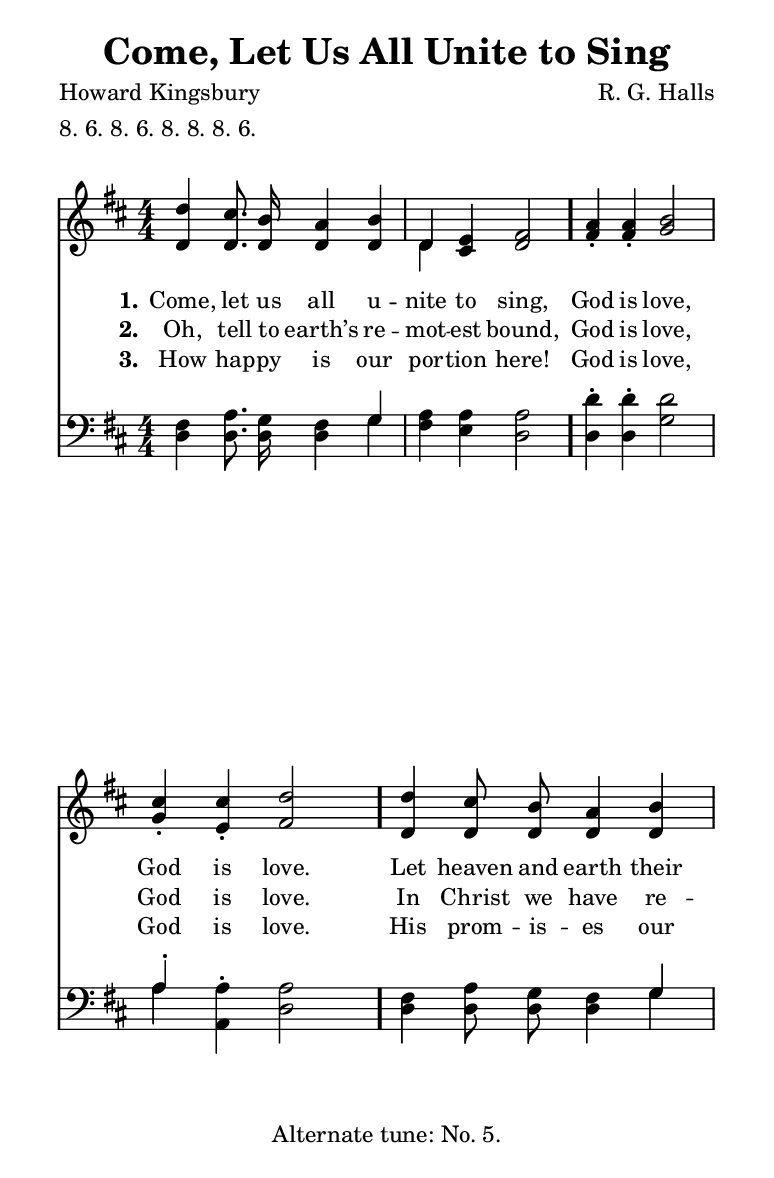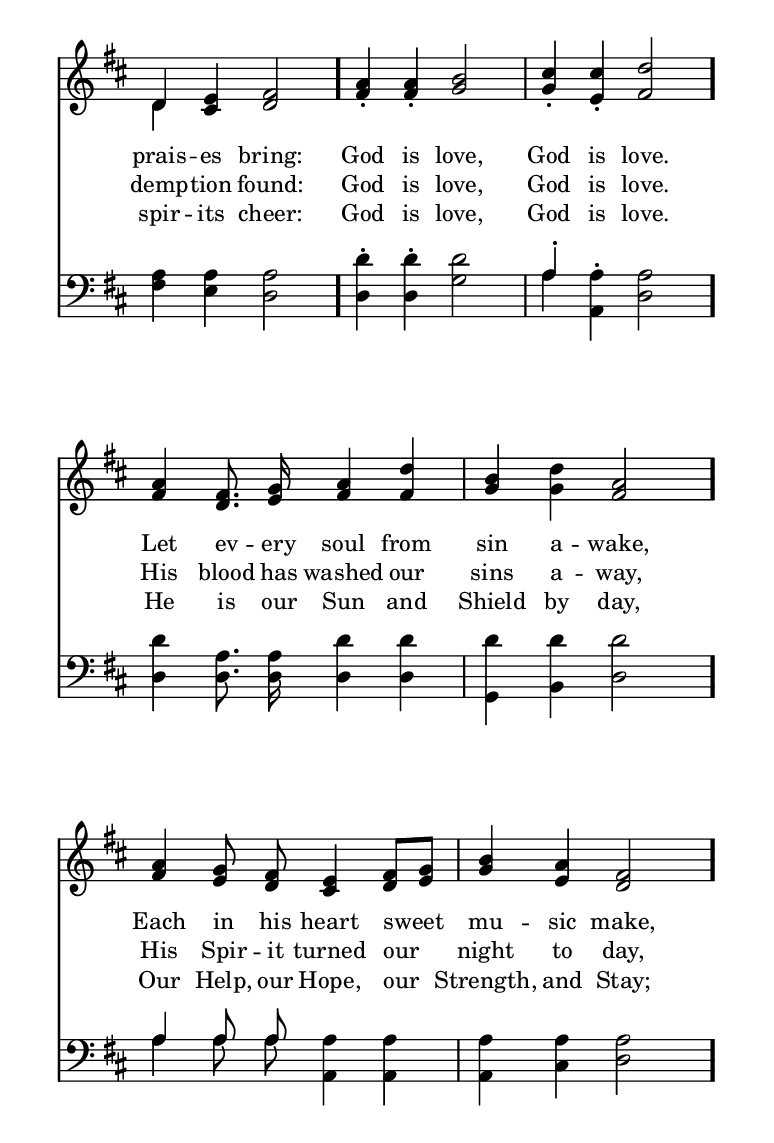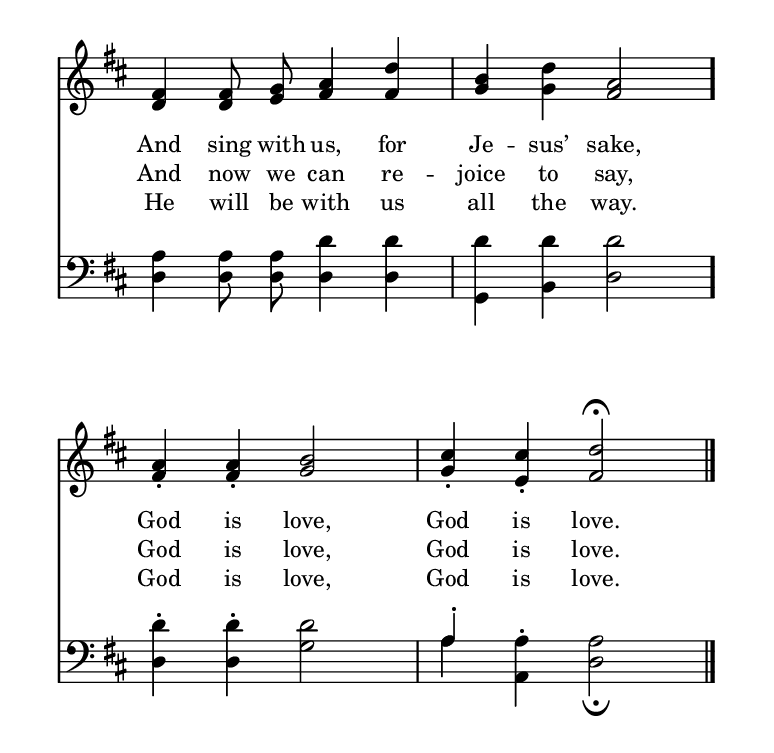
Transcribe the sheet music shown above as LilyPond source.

\include "common/global.ily"
\paper {
  \include "common/paper.ily"
  oddFooterMarkup = \markup { \fill-line { \on-the-fly \first-page "Alternate tune: No. 5." } }
}

\header{
  %gospel
  hymnnumber = "71"
  title = "Come, Let Us All Unite to Sing"
  tunename = "Christ for Me"
  meter = "8. 6. 8. 6. 8. 8. 8. 6." % original has 8. 3. 8. 3. 8. 8. 3.
  poet = "Howard Kingsbury"
  composer = "R. G. Halls"
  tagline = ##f
}

% for fermata in MIDI
ta = { \tempo 4=90 }
tb = { \tempo 4=45 }

patternAA = { \ta c4 c8. c16 c4 c4      | c4 c4 c2 }
patternAB = { \ta c4 c8  c8  c4 c4      | c4 c4 c2 }
patternAC = { \ta c4 c8  c8  c4 c8[ c8] | c4 c4 c2 }

patternBA = { \ta c4 c4 c2 | c4 c4 c2 }

global = {
  \include "common/overrides.ily"
  \override Staff.TimeSignature.style = #'numbered
  \time 4/4
  \override Score.MetronomeMark.transparent = ##t % hide all fermata changes too
  \ta
  \key d \major
  \autoBeamOff
}

notesSoprano = {
\global
\relative c'' {

  \changePitch \patternAA { d cis b a b | d, e fis }
  \changePitch \patternBA { a a b | cis cis d }
  \changePitch \patternAB { d cis b a b | d, e fis }
  \changePitch \patternBA { a a b | cis cis d }

  \changePitch \patternAA { a fis g a d | b d a }
  \changePitch \patternAC { a g fis e fis g | b a fis }
  \changePitch \patternAB { fis fis g a d | b d a }
  \changePitch \patternBA { a a b | cis cis \tb d \fermata \ta }

  \bar "|."

}
}

notesAlto = {
\global
\relative e' {

  \changePitch \patternAA { d d d d d | d cis d }
  \changePitch \patternBA { fis_. fis_. g | g_. e_. fis }
  \changePitch \patternAB { d d d d d | d cis d }
  \changePitch \patternBA { fis_. fis_. g | g_. e_. fis }

  \changePitch \patternAA { fis d e fis fis | g g fis }
  \changePitch \patternAC { fis e d cis d e | g e d }
  \changePitch \patternAB { d d e fis fis | g g fis }
  \changePitch \patternBA { fis_. fis_. g | g_. e_. fis }

}
}

notesTenor = {
\global
\relative a {

  \changePitch \patternAA { fis a g fis g | a a a }
  \changePitch \patternBA { d^. d^. d | a^. a^. a }
  \changePitch \patternAB { fis a g fis g | a a a }
  \changePitch \patternBA { d^. d^. d | a^. a^. a }

  \changePitch \patternAA { d a a d d | d d d }
  \changePitch \patternAB { a a a a a | a a a }
  \changePitch \patternAB { a a a d d | d d d }
  \changePitch \patternBA { d^. d^. d | a^. a^. a }

}
}

notesBass = {
\global
\relative f {

  \changePitch \patternAA { d d d d g | fis e d }
  \changePitch \patternBA { d d g | a a, d }
  \changePitch \patternAB { d d d d g | fis e d }
  \changePitch \patternBA { d d g | a a, d }

  \changePitch \patternAA { d d d d d | g, b d }
  \changePitch \patternAB { a' a a a, a | a cis d }
  \changePitch \patternAB { d d d d d | g, b d }
  \changePitch \patternBA { d d g | a a, d_\fermata }

}
}

wordsA = \lyricmode {
\set stanza = "1."

Come, let us all u -- nite to sing, \bar "."
God is love, God is love. \bar "." \eogbreak
Let heaven and earth their prais -- es bring: \bar "."
God is love, God is love. \bar "." \eogbreak
Let ev -- ery soul from sin a -- wake, \bar "."
Each in his heart sweet mu -- sic make, \bar "."
And sing with us, for Je -- sus’ sake, \bar "."
God is love, God is love. \bar "."

}

wordsB = \lyricmode {
\set stanza = "2."

Oh, tell to earth’s re -- mot -- est bound,
God is love, God is love.
In Christ we have re -- demp -- tion found:
God is love, God is love.
His blood has washed our sins a -- way,
His Spir -- it turned our night to day,
And now we can re -- joice to say,
God is love, God is love.

}

wordsC = \lyricmode {
\set stanza = "3."

How hap -- py is our por -- tion here!
God is love, God is love.
His prom -- is -- es our spir -- its cheer:
God is love, God is love.
He is our Sun and Shield by day,
Our Help, our Hope, our Strength, and Stay;
He will be with us all the way.
God is love, God is love.

}

\score {
  \context ChoirStaff <<
    \context Staff = upper <<
      \set Staff.autoBeaming = ##f
      \set ChoirStaff.systemStartDelimiter = #'SystemStartBar
      \set ChoirStaff.printPartCombineTexts = ##f
      \partcombine #'(2 . 11) \notesSoprano \notesAlto
      \context NullVoice = sopranos { \voiceOne << \notesSoprano >> }
      \context Lyrics = one   \lyricsto sopranos \wordsA
      \context Lyrics = two   \lyricsto sopranos \wordsB
      \context Lyrics = three \lyricsto sopranos \wordsC
    >>
    \context Staff = men <<
      \set Staff.autoBeaming = ##f
      \clef bass
      \set ChoirStaff.printPartCombineTexts = ##f
      \partcombine #'(2 . 11) \notesTenor \notesBass
    >>
  >>
  \layout {
    \include "common/layout.ily"
  }
  #(cond ((ly:get-option 'eog-midi-permitted) #{ \midi{
    \include "common/midi.ily"
  } #}))
}

\version "2.19.49"  % necessary for upgrading to future LilyPond versions.

% vi:set et ts=2 sw=2 ai nocindent syntax=lilypond:
